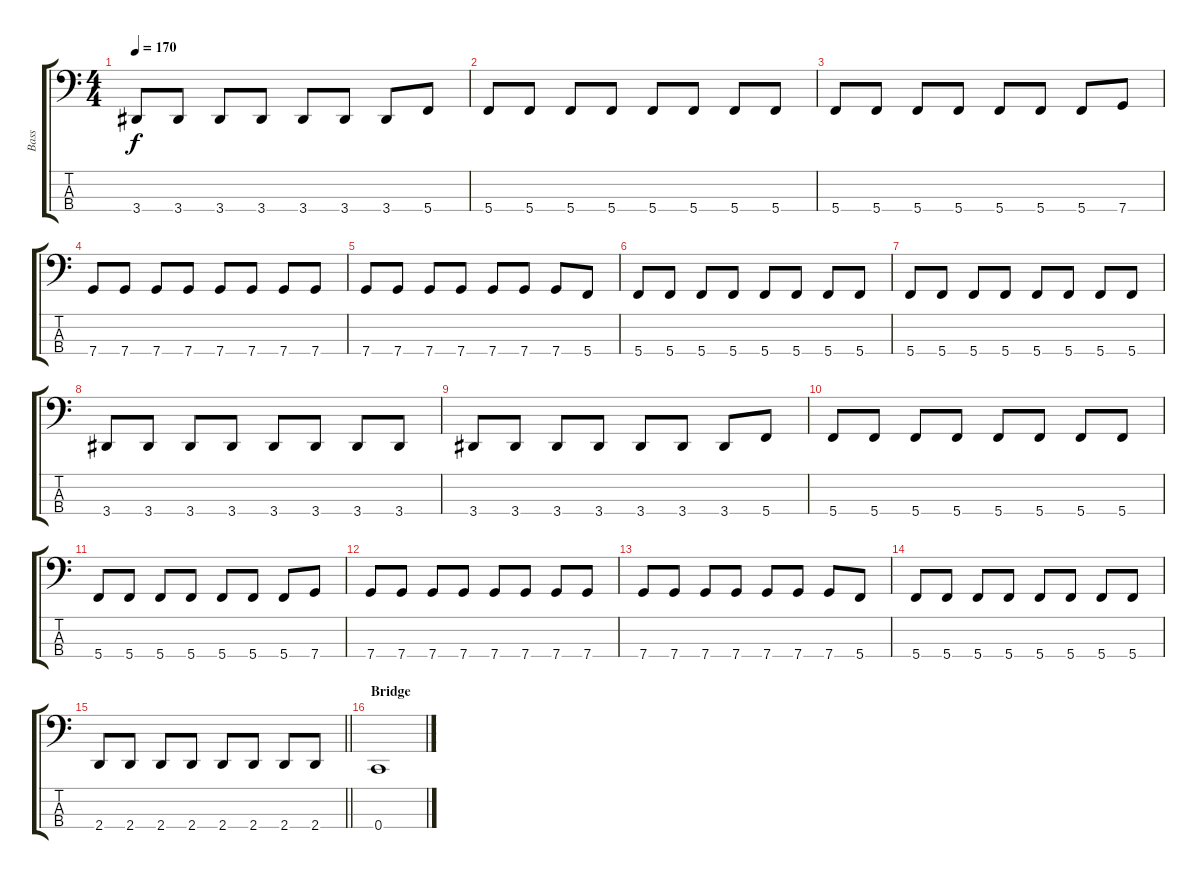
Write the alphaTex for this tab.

\track ("Bass" "Bass") {instrument electricbasspick}
\staff {score tabs}
\tuning (F2 C2 G1 C1) {hide}
\ts (4 4)
\tempo 170
\clef f4
\ks c
3.4.8{dy f} 3.4.8 3.4.8 3.4.8 3.4.8 3.4.8 3.4.8 5.4.8 |
5.4.8 5.4.8 5.4.8 5.4.8 5.4.8 5.4.8 5.4.8 5.4.8 |
5.4.8 5.4.8 5.4.8 5.4.8 5.4.8 5.4.8 5.4.8 7.4.8 |
7.4.8 7.4.8 7.4.8 7.4.8 7.4.8 7.4.8 7.4.8 7.4.8 |
7.4.8 7.4.8 7.4.8 7.4.8 7.4.8 7.4.8 7.4.8 5.4.8 |
5.4.8 5.4.8 5.4.8 5.4.8 5.4.8 5.4.8 5.4.8 5.4.8 |
5.4.8 5.4.8 5.4.8 5.4.8 5.4.8 5.4.8 5.4.8 5.4.8 |
3.4.8 3.4.8 3.4.8 3.4.8 3.4.8 3.4.8 3.4.8 3.4.8 |
3.4.8 3.4.8 3.4.8 3.4.8 3.4.8 3.4.8 3.4.8 5.4.8 |
5.4.8 5.4.8 5.4.8 5.4.8 5.4.8 5.4.8 5.4.8 5.4.8 |
5.4.8 5.4.8 5.4.8 5.4.8 5.4.8 5.4.8 5.4.8 7.4.8 |
7.4.8 7.4.8 7.4.8 7.4.8 7.4.8 7.4.8 7.4.8 7.4.8 |
7.4.8 7.4.8 7.4.8 7.4.8 7.4.8 7.4.8 7.4.8 5.4.8 |
5.4.8 5.4.8 5.4.8 5.4.8 5.4.8 5.4.8 5.4.8 5.4.8 |
\barLineRight lightlight
2.4.8 2.4.8 2.4.8 2.4.8 2.4.8 2.4.8 2.4.8 2.4.8 |
\section ("" "Bridge")
0.4.1
